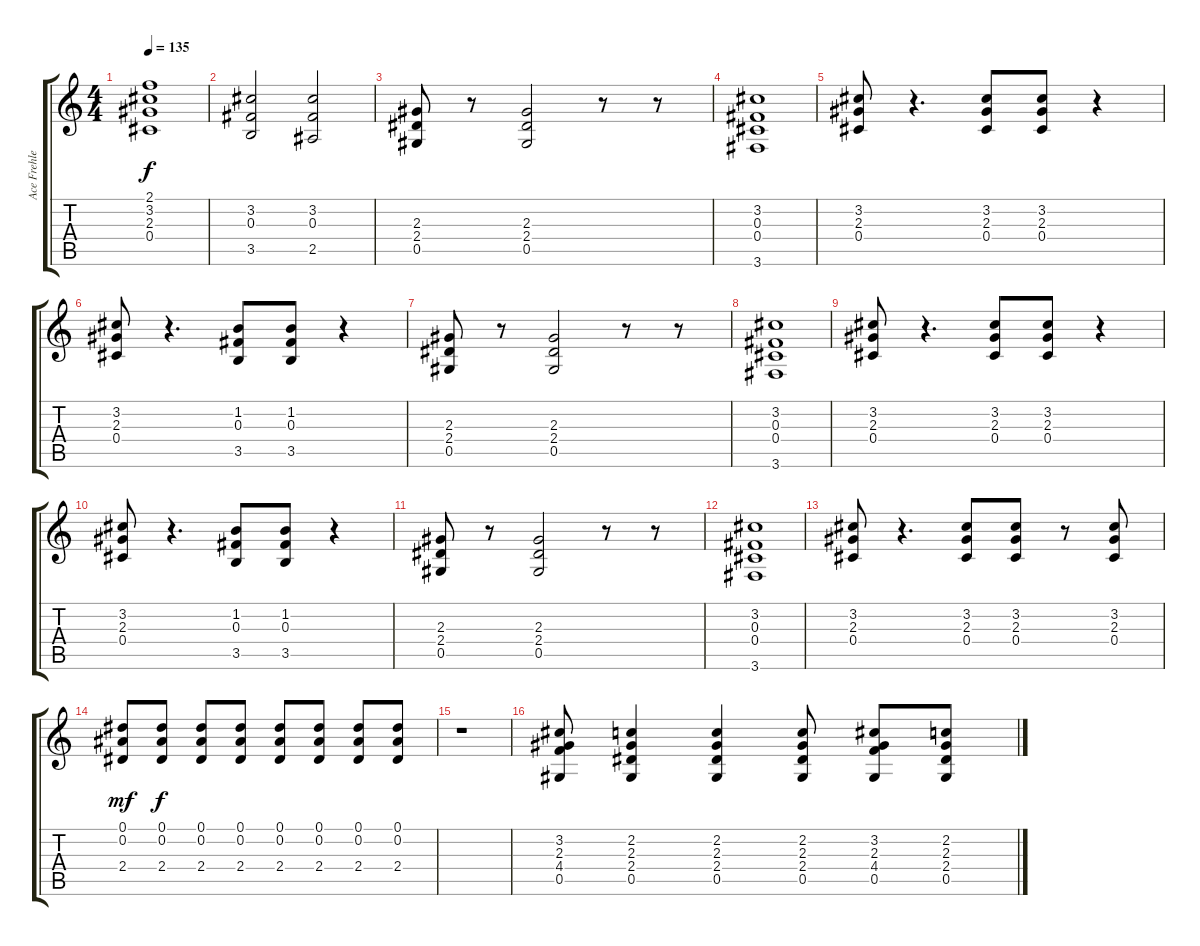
\track ("Ace Frehley" "Ace Frehle") {instrument distortionguitar}
\staff {score tabs}
\tuning (Eb4 Bb3 Gb3 Db3 Ab2 Eb2) {hide}
\ts (4 4)
\tempo 135
\clef g2
\ks c
(2.1 3.2 2.3 0.4).1{dy f} |
(3.2 0.3 3.5).2 (3.2 0.3 2.5).2 |
(2.3 2.4 0.5).8 r.8 (2.3 2.4 0.5).2 r.8 r.8 |
(3.2 0.3 0.4 3.6).1 |
(3.2 2.3 0.4).8 r.4{d} (3.2 2.3 0.4).8 (3.2 2.3 0.4).8 r.4 |
(3.2 2.3 0.4).8 r.4{d} (1.2 0.3 3.5).8 (1.2 0.3 3.5).8 r.4 |
(2.3 2.4 0.5).8 r.8 (2.3 2.4 0.5).2 r.8 r.8 |
(3.2 0.3 0.4 3.6).1 |
(3.2 2.3 0.4).8 r.4{d} (3.2 2.3 0.4).8 (3.2 2.3 0.4).8 r.4 |
(3.2 2.3 0.4).8 r.4{d} (1.2 0.3 3.5).8 (1.2 0.3 3.5).8 r.4 |
(2.3 2.4 0.5).8 r.8 (2.3 2.4 0.5).2 r.8 r.8 |
(3.2 0.3 0.4 3.6).1 |
(3.2 2.3 0.4).8 r.4{d} (3.2 2.3 0.4).8 (3.2 2.3 0.4).8 r.8 (3.2 2.3 0.4).8{volume 13} |
(0.1 0.2 2.4).8{dy mf} (0.1 0.2 2.4).8{dy f} (0.1 0.2 2.4).8 (0.1 0.2 2.4).8 (0.1 0.2 2.4).8 (0.1 0.2 2.4).8 (0.1 0.2 2.4).8 (0.1 0.2 2.4).8 |
r.1 |
(3.2 2.3 4.4 0.5).8 (2.2 2.3 2.4 0.5).4 (2.2 2.3 2.4 0.5).4 (2.2 2.3 2.4 0.5).8 (3.2 2.3 4.4 0.5).8 (2.2 2.3 2.4 0.5).8
